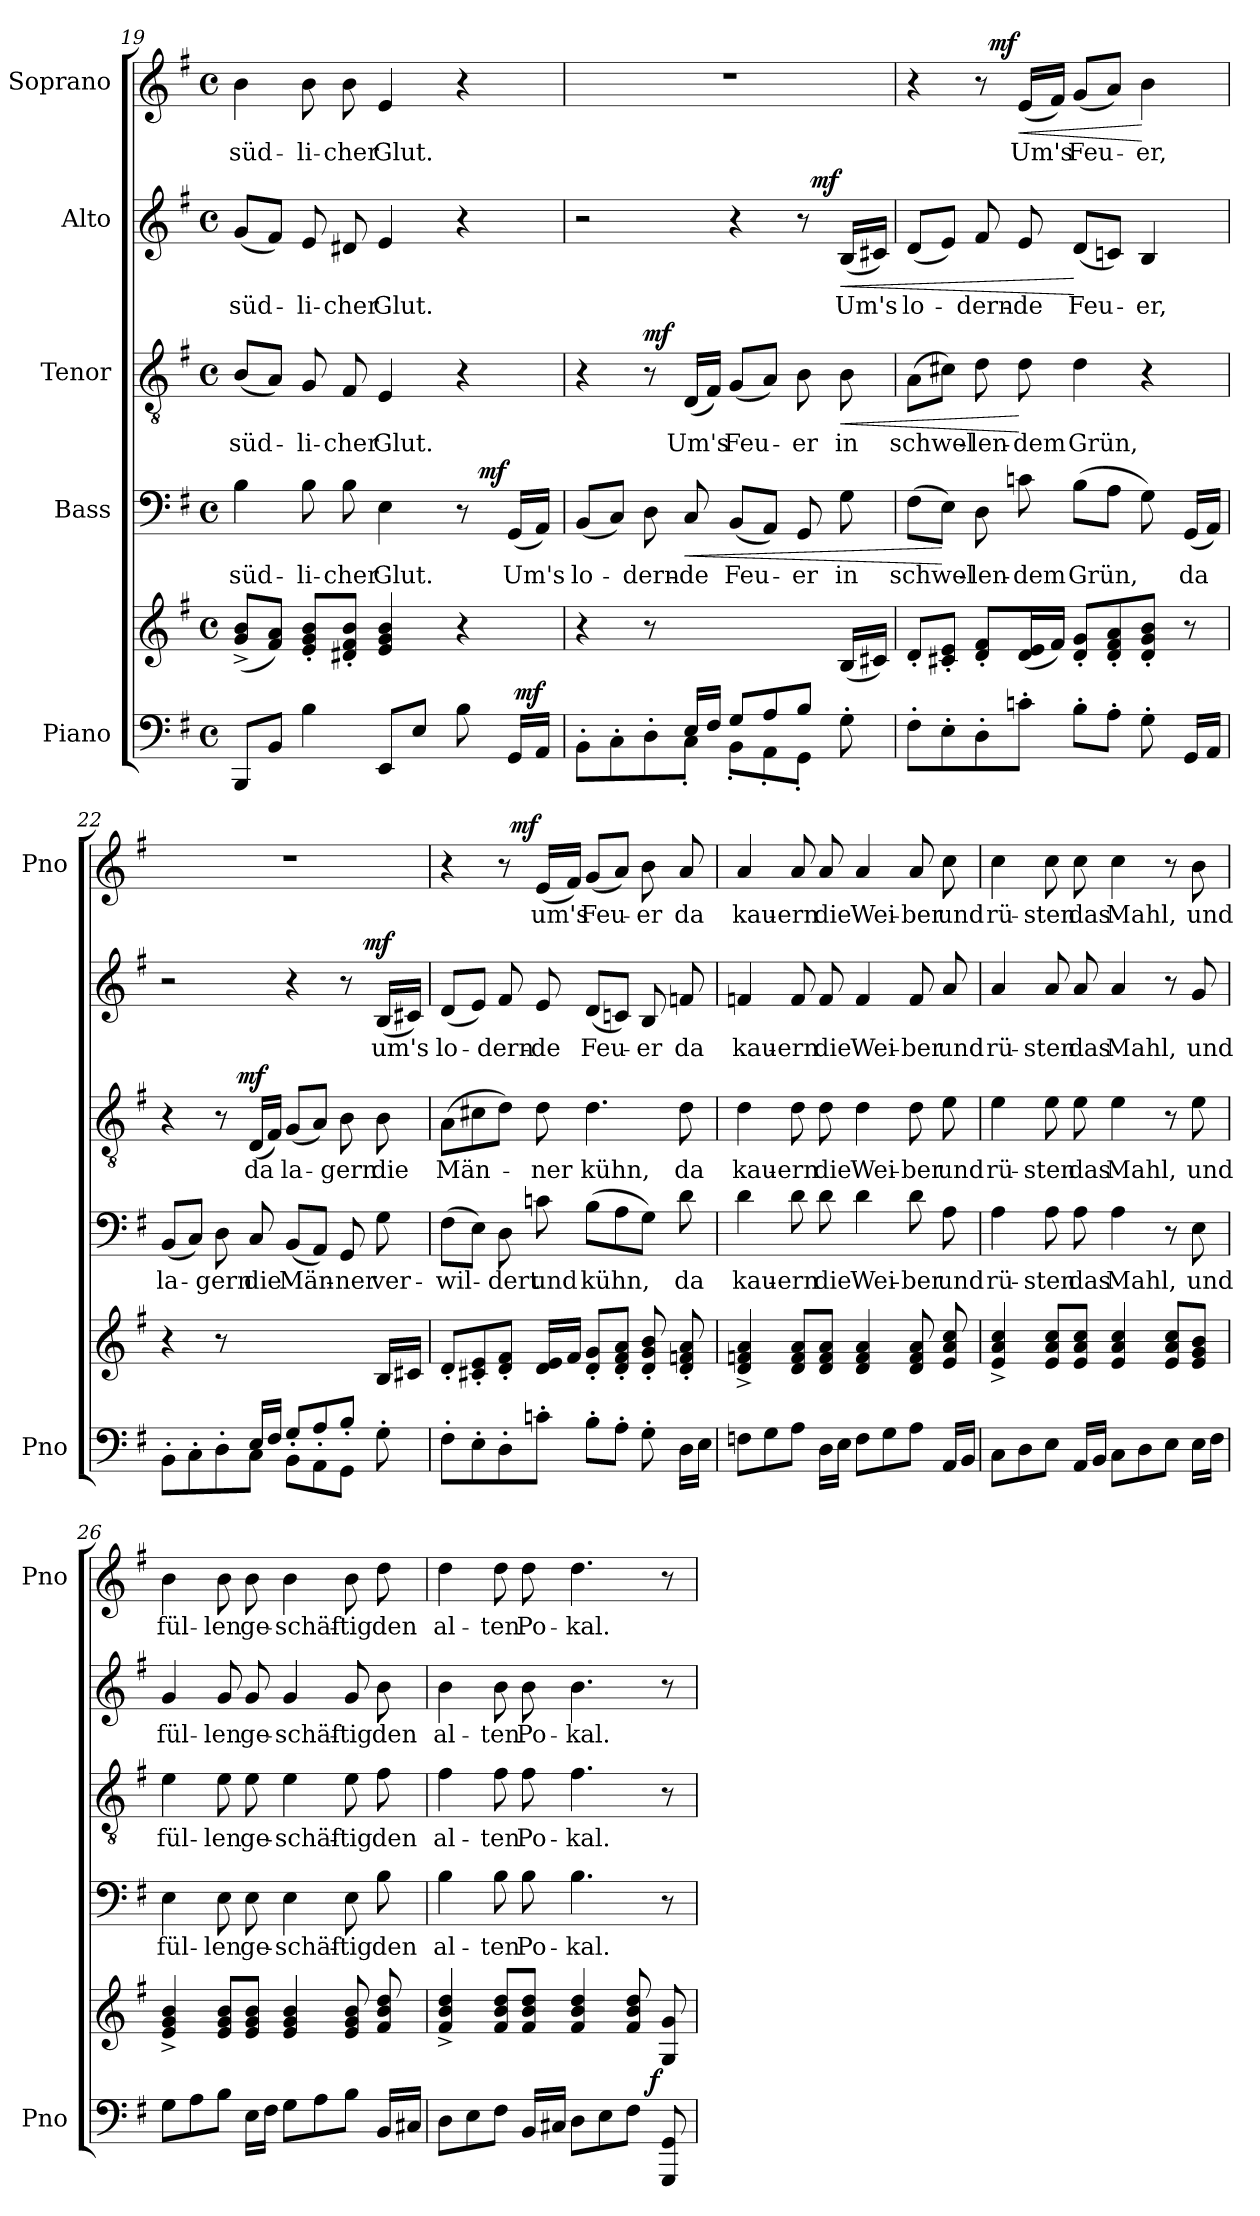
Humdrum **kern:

**kern	**kern	**dynam	**kern	**text	**dynam	**kern	**text	**dynam	**kern	**text	**dynam	**kern	**text	**dynam
*part5	*part5	*part5	*part4	*part4	*part4	*part3	*part3	*part3	*part2	*part2	*part2	*part1	*part1	*part1
*staff6	*staff5	*staff5/6	*staff4	*staff4	*staff4	*staff3	*staff3	*staff3	*staff2	*staff2	*staff2	*staff1	*staff1	*staff1
*I"Piano	*	*	*I"Bass	*	*	*I"Tenor	*	*	*I"Alto	*	*	*I"Soprano	*	*
*I'Pno	*	*	*	*	*	*	*	*	*	*	*	*I'Pno	*	*
*clefF4	*clefG2	*	*clefF4	*	*	*clefGv2	*	*	*clefG2	*	*	*clefG2	*	*
*k[f#]	*k[f#]	*	*k[f#]	*	*	*k[f#]	*	*	*k[f#]	*	*	*k[f#]	*	*
*e:	*e:	*	*e:	*	*	*e:	*	*	*e:	*	*	*e:	*	*
*M4/4	*M4/4	*	*M4/4	*	*	*M4/4	*	*	*M4/4	*	*	*M4/4	*	*
*met(c)	*met(c)	*	*met(c)	*	*	*met(c)	*	*	*met(c)	*	*	*met(c)	*	*
=19	=19	=19	=19	=19	=19	=19	=19	=19	=19	=19	=19	=19	=19	=19
*^	*	*	*^	*	*	*	*	*	*	*	*	*	*	*
8BBB/L	3%2ryy	(8g/^< 8b/^<L	.	4B\	2ryy	süd-	.	(8B/L	süd-	.	(8g/L	süd-	.	4b\	süd-	.
8BB/J	.	8f#/ 8a/J)	.	.	.	.	.	8A/J)	.	.	8f#/J)	.	.	.	.	.
4B\	.	8e/'< 8g/'< 8b/'<L	.	8B\	.	-li-	.	8G/	-li-	.	8e/	-li-	.	8b\	-li-	.
.	.	8d#X/'< 8f#/'< 8b/'<J	.	8B\	.	-cher	.	8F#/	-cher	.	8d#X/	-cher	.	8b\	-cher	.
8EE/L	.	4e/ 4g/ 4b/	.	4E\	4ryy	Glut.	.	4E/	Glut.	.	4e/	Glut.	.	4e/	Glut.	.
8E/J	.	.	.	.	.	.	.	.	.	.	.	.	.	.	.	.
.	6ryy	.	.	.	.	.	.	.	.	.	.	.	.	.	.	.
8B\	.	4r	.	8r	16ryy	.	.	4r	.	.	4r	.	.	4r	.	.
!	!	!	!	!	!	!	!LO:DY:a	!	!	!	!	!	!	!	!	!
.	.	.	.	.	8.ryy	.	mf	.	.	.	.	.	.	.	.	.
.	24ryy	.	.	.	.	.	.	.	.	.	.	.	.	.	.	.
16GG/LL	96ryy	.	.	(16GG/LL	.	Um's	.	.	.	.	.	.	.	.	.	.
!	!	!	!LO:DY:a=2	!	!	!	!	!	!	!	!	!	!	!	!	!
.	12ryy	.	mf	.	.	.	.	.	.	.	.	.	.	.	.	.
16AA/JJ	.	.	.	16AA/JJ)	.	.	.	.	.	.	.	.	.	.	.	.
.	48.ryy	.	.	.	.	.	.	.	.	.	.	.	.	.	.	.
*	*	*	*	*v	*v	*	*	*	*	*	*	*	*	*	*	*
!!LO:LB:g=z
=20	=20	=20	=20	=20	=20	=20	=20	=20	=20	=20	=20	=20	=20	=20	=20
*	*	*	*	*	*	*	*	*	*	*^	*	*	*	*	*
4.ryy	8BB'<\L	4r	.	(8BB/L	lo-	.	4r	.	.	2r	2ryy	.	.	1r	.	.
.	8C'<\	.	.	8C/J)	.	.	.	.	.	.	.	.	.	.	.	.
!	!	!	!	!	!	!	!	!	!LO:DY:a	!	!	!	!	!	!	!
.	8D'<\	8r	.	8D\	-dern-	.	8r	.	mf	.	.	.	.	.	.	.
!	!	!	!	!	!	!LO:HP:b	!	!	!	!	!	!	!	!	!	!
16E/LL	8C'<\J	2ryy	.	8C/	-de	<	(16D/LL	Um's	.	.	.	.	.	.	.	.
16F#/JJ	.	.	.	.	.	.	16F#/JJ)	.	.	.	.	.	.	.	.	.
8G/L	8BB'<'>\L	.	.	(8BB/L	Feu-	.	(8G/L	Feu-	.	4r	4ryy	.	.	.	.	.
8A/	8AA'<'>\	.	.	8AA/J)	.	.	8A/J)	.	.	.	.	.	.	.	.	.
8B/J	8GG'<'>\J	.	.	8GG/	-er	.	8B\	-er	.	8r	32ryy	.	.	.	.	.
!	!	!	!	!	!	!	!	!	!	!	!	!	!LO:DY:a	!	!	!
.	.	.	.	.	.	.	.	.	.	.	8..ryy	.	mf	.	.	.
!	!	!	!	!	!	!	!	!	!LO:HP:b	!	!	!	!LO:HP:b	!	!	!
8ryy	8G'>\	(16B/LL	.	8G\	in	.	8B\	in	<	(16B/LL	.	Um's	<	.	.	.
.	.	16c#X/JJ)	.	.	.	.	.	.	.	16c#X/JJ)	.	.	.	.	.	.
*v	*v	*	*	*	*	*	*	*	*	*v	*v	*	*	*	*	*
=21	=21	=21	=21	=21	=21	=21	=21	=21	=21	=21	=21	=21	=21	=21
*	*	*	*	*	*	*	*	*	*	*	*	*^	*	*
8F#'>\L	8d'</L	.	(8F#\L	schwel-	.	(8A\L	schwel-	.	(8d/L	lo-	.	4r	4ryy	.	.
8E'>\	8c#X/'< 8e/'<J	.	8E\J)	.	[	8c#X\J)	.	.	8e/J)	.	.	.	.	.	.
8D'>\	8d/'< 8f#/'<L	.	8D\	-len-	.	8d\	-len-	.	8f#/	-dern-	.	8r	32ryy	.	.
!	!	!	!	!	!	!	!	!	!	!	!	!	!	!	!LO:DY:a
.	.	.	.	.	.	.	.	.	.	.	.	.	2ryy	.	mf
!	!	!	!	!	!	!	!	!	!	!	!	!	!	!	!LO:HP:b
8cn'>\J	(16d/ 16e/L	.	8cn\	-dem	.	8d\	-dem	[	8e/	-de	.	(16e/LL	.	Um's	<
.	16f#/JJ)	.	.	.	.	.	.	.	.	.	.	16f#/JJ)	.	.	.
8B'>\L	8d/'< 8g/'<L	.	(8B\L	Grün,	.	4d\	Grün,	.	(8d/L	Feu-	[	(8g/L	.	Feu-	.
8A'>\J	8d/'< 8f#/'< 8a/'<	.	8A\J	.	.	.	.	.	8cn/J)	.	.	8a/J)	.	.	.
8G'>\	8d/'< 8g/'< 8b/'<J	.	8G\)	.	.	4r	.	.	4B/	-er,	.	4b\	.	-er,	[
.	.	.	.	.	.	.	.	.	.	.	.	.	8..ryy	.	.
16GG/LL	8r	.	(16GG/LL	da	.	.	.	.	.	.	.	.	.	.	.
16AA/JJ	.	.	16AA/JJ)	.	.	.	.	.	.	.	.	.	.	.	.
*	*	*	*	*	*	*	*	*	*	*	*	*v	*v	*	*
=22	=22	=22	=22	=22	=22	=22	=22	=22	=22	=22	=22	=22	=22	=22
*^	*	*	*	*	*	*^	*	*	*^	*	*	*	*	*
8BB'>\L	4.ryy	4r	.	(8BB/L	la-	.	4r	4ryy	.	.	2r	2ryy	.	.	1r	.	.
8C'>\	.	.	.	8C/J)	.	.	.	.	.	.	.	.	.	.	.	.	.
8D'>\	.	8r	.	8D\	-gern	.	8r	16.ryy	.	.	.	.	.	.	.	.	.
!	!	!	!	!	!	!	!	!	!	!LO:DY:a	!	!	!	!	!	!	!
.	.	.	.	.	.	.	.	2ryy	.	mf	.	.	.	.	.	.	.
8C\J	16E'</LL	2ryy	.	8C/	die	.	(16D/LL	.	da	.	.	.	.	.	.	.	.
.	16F#/JJ	.	.	.	.	.	16F#/JJ)	.	.	.	.	.	.	.	.	.	.
8BB'>\L	8G'</L	.	.	(8BB/L	Män-	.	(8G/L	.	la-	.	4r	4ryy	.	.	.	.	.
8AA\	8A'>'</	.	.	8AA/J)	.	.	8A/J)	.	.	.	.	.	.	.	.	.	.
8GG\J	8B'>'</J	.	.	8GG/	-ner	.	8B\	.	-gern	.	8r	16.ryy	.	.	.	.	.
!	!	!	!	!	!	!	!	!	!	!	!	!	!	!LO:DY:a	!	!	!
.	.	.	.	.	.	.	.	8ryy	.	.	.	8ryy	.	mf	.	.	.
8G'>\	8ryy	16B/LL	.	8G\	ver-	.	8B\	.	die	.	(16B/LL	.	um's	.	.	.	.
.	.	16c#X/JJ	.	.	.	.	.	.	.	.	16c#X/JJ)	.	.	.	.	.	.
.	.	.	.	.	.	.	.	32ryy	.	.	.	32ryy	.	.	.	.	.
*	*	*	*	*	*	*	*v	*v	*	*	*	*	*	*	*	*	*
*v	*v	*	*	*	*	*	*	*	*	*v	*v	*	*	*	*	*
=23	=23	=23	=23	=23	=23	=23	=23	=23	=23	=23	=23	=23	=23	=23
*	*	*	*	*	*	*	*	*	*	*	*	*^	*	*
8F#'>\L	8d'</L	.	(8F#\L	-wil-	.	(8A\L	Män-	.	(8d/L	lo-	.	4r	4ryy	.	.
8E'>\	8c#X/'< 8e/'<	.	8E\J)	.	.	8c#X\	.	.	8e/J)	.	.	.	.	.	.
8D'>\	8d/'< 8f#/'<J	.	8D\	-dert	.	8d\J)	.	.	8f#/	-dern-	.	8r	32ryy	.	.
!	!	!	!	!	!	!	!	!	!	!	!	!	!	!	!LO:DY:a
.	.	.	.	.	.	.	.	.	.	.	.	.	2ryy	.	mf
8cn'>\J	16d/ 16e/LL	.	8cn\	und	.	8d\	-ner	.	8e/	-de	.	(16e/LL	.	um's	.
.	16f#/JJ	.	.	.	.	.	.	.	.	.	.	16f#/JJ)	.	.	.
8B'>\L	8d/'< 8g/'<L	.	(8B\L	kühn,	.	4.d\	kühn,	.	(8d/L	Feu-	.	(8g/L	.	Feu-	.
8A'>\J	8d/'< 8f#/'< 8a/'<J	.	8A\	.	.	.	.	.	8cn/J)	.	.	8a/J)	.	.	.
8G'>\	8d/'< 8g/'< 8b/'<	.	8G\J)	.	.	.	.	.	8B/	-er	.	8b\	.	-er	.
.	.	.	.	.	.	.	.	.	.	.	.	.	8..ryy	.	.
16D\LL	8d/'< 8fn/'< 8a/'<	.	8d\	da	.	8d\	da	.	8fn/	da	.	8a/	.	da	.
16E\JJ	.	.	.	.	.	.	.	.	.	.	.	.	.	.	.
*	*	*	*	*	*	*	*	*	*	*	*	*v	*v	*	*
!!LO:PB:g=z
=24	=24	=24	=24	=24	=24	=24	=24	=24	=24	=24	=24	=24	=24	=24
8Fn\L	4d/^> 4fn/^> 4a/^>	.	4d\	kau-	.	4d\	kau-	.	4fn/	kau-	.	4a/	kau-	.
8G\	.	.	.	.	.	.	.	.	.	.	.	.	.	.
8A\J	8d/ 8f/ 8a/L	.	8d\	-ern	.	8d\	-ern	.	8f/	-ern	.	8a/	-ern	.
16D\LL	8d/ 8f/ 8a/J	.	8d\	die	.	8d\	die	.	8f/	die	.	8a/	die	.
16E\JJ	.	.	.	.	.	.	.	.	.	.	.	.	.	.
8F\L	4d/ 4f/ 4a/	.	4d\	Wei-	.	4d\	Wei-	.	4f/	Wei-	.	4a/	Wei-	.
8G\	.	.	.	.	.	.	.	.	.	.	.	.	.	.
8A\J	8d/ 8f/ 8a/	.	8d\	-ber	.	8d\	-ber	.	8f/	-ber	.	8a/	-ber	.
16AA/LL	8e/ 8a/ 8cc/	.	8A\	und	.	8e\	und	.	8a/	und	.	8cc\	und	.
16BB/JJ	.	.	.	.	.	.	.	.	.	.	.	.	.	.
=25	=25	=25	=25	=25	=25	=25	=25	=25	=25	=25	=25	=25	=25	=25
8C\L	4e/^> 4a/^> 4cc/^>	.	4A\	rü-	.	4e\	rü-	.	4a/	rü-	.	4cc\	rü-	.
8D\	.	.	.	.	.	.	.	.	.	.	.	.	.	.
8E\J	8e/ 8a/ 8cc/L	.	8A\	-sten	.	8e\	-sten	.	8a/	-sten	.	8cc\	-sten	.
16AA/LL	8e/ 8a/ 8cc/J	.	8A\	das	.	8e\	das	.	8a/	das	.	8cc\	das	.
16BB/JJ	.	.	.	.	.	.	.	.	.	.	.	.	.	.
8C\L	4e/ 4a/ 4cc/	.	4A\	Mahl,	.	4e\	Mahl,	.	4a/	Mahl,	.	4cc\	Mahl,	.
8D\	.	.	.	.	.	.	.	.	.	.	.	.	.	.
8E\J	8e/ 8a/ 8cc/L	.	8r	.	.	8r	.	.	8r	.	.	8r	.	.
16E\LL	8e/ 8g/ 8b/J	.	8E\	und	.	8e\	und	.	8g/	und	.	8b\	und	.
16F#\JJ	.	.	.	.	.	.	.	.	.	.	.	.	.	.
=26	=26	=26	=26	=26	=26	=26	=26	=26	=26	=26	=26	=26	=26	=26
8G\L	4e/^> 4g/^> 4b/^>	.	4E\	fül-	.	4e\	fül-	.	4g/	fül-	.	4b\	fül-	.
8A\	.	.	.	.	.	.	.	.	.	.	.	.	.	.
8B\J	8e/ 8g/ 8b/L	.	8E\	-len	.	8e\	-len	.	8g/	-len	.	8b\	-len	.
16E\LL	8e/ 8g/ 8b/J	.	8E\	ge-	.	8e\	ge-	.	8g/	ge-	.	8b\	ge-	.
16F#\JJ	.	.	.	.	.	.	.	.	.	.	.	.	.	.
8G\L	4e/ 4g/ 4b/	.	4E\	-schäf-	.	4e\	-schäf-	.	4g/	-schäf-	.	4b\	-schäf-	.
8A\	.	.	.	.	.	.	.	.	.	.	.	.	.	.
8B\J	8e/ 8g/ 8b/	.	8E\	-tig	.	8e\	-tig	.	8g/	-tig	.	8b\	-tig	.
16BB/LL	8f#/ 8b/ 8dd/	.	8B\	den	.	8f#\	den	.	8b\	den	.	8dd\	den	.
16C#X/JJ	.	.	.	.	.	.	.	.	.	.	.	.	.	.
=27	=27	=27	=27	=27	=27	=27	=27	=27	=27	=27	=27	=27	=27	=27
*^	*	*	*	*	*	*	*	*	*	*	*	*	*	*
8D\L	2ryy	4f#/^> 4b/^> 4dd/^>	.	4B\	al-	.	4f#\	al-	.	4b\	al-	.	4dd\	al-	.
8E\	.	.	.	.	.	.	.	.	.	.	.	.	.	.	.
8F#\J	.	8f#/ 8b/ 8dd/L	.	8B\	-ten	.	8f#\	-ten	.	8b\	-ten	.	8dd\	-ten	.
16BB/LL	.	8f#/ 8b/ 8dd/J	.	8B\	Po-	.	8f#\	Po-	.	8b\	Po-	.	8dd\	Po-	.
16C#X/JJ	.	.	.	.	.	.	.	.	.	.	.	.	.	.	.
8D\L	4ryy	4f#/ 4b/ 4dd/	.	4.B\	-kal.	.	4.f#\	-kal.	.	4.b\	-kal.	.	4.dd\	-kal.	.
8E\	.	.	.	.	.	.	.	.	.	.	.	.	.	.	.
8F#\J	16.ryy	8f#/ 8b/ 8dd/	.	.	.	.	.	.	.	.	.	.	.	.	.
!	!	!	!LO:DY:a=2	!	!	!	!	!	!	!	!	!	!	!	!
.	8ryy	.	f	.	.	.	.	.	.	.	.	.	.	.	.
8GGG/ 8GG/	.	8G/ 8g/	.	8r	.	.	8r	.	.	8r	.	.	8r	.	.
.	32ryy	.	.	.	.	.	.	.	.	.	.	.	.	.	.
*v	*v	*	*	*	*	*	*	*	*	*	*	*	*	*	*
=	=	=	=	=	=	=	=	=	=	=	=	=	=	=
*-	*-	*-	*-	*-	*-	*-	*-	*-	*-	*-	*-	*-	*-	*-
